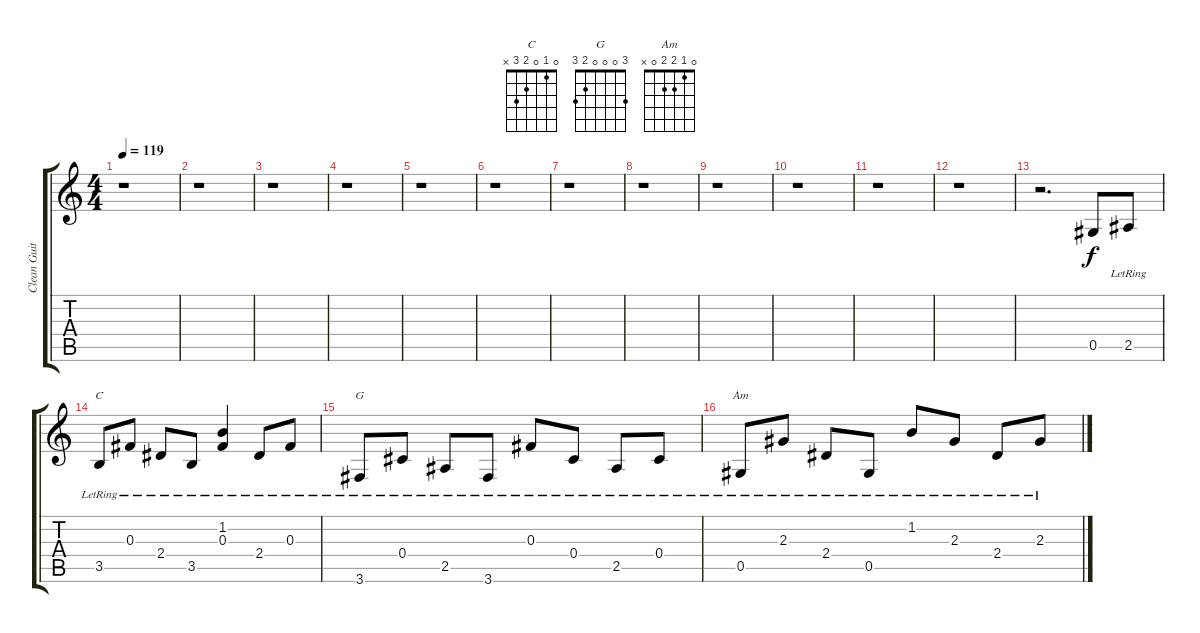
\track ("Clean Guitar 2" "Clean Guit") {instrument electricguitarclean}
\staff {score tabs}
\tuning (Eb4 Bb3 Gb3 Db3 Ab2 Eb2) {hide}
\chord ("C" 0 1 0 2 3 x)
\chord ("G" 3 0 0 0 2 3)
\chord ("Am" 0 1 2 2 0 x)
\ts (4 4)
\tempo 119
\clef g2
\ks c
r.1{dy f instrument electricguitarclean} |
r.1 |
r.1 |
r.1 |
r.1 |
r.1 |
r.1 |
r.1 |
r.1 |
r.1 |
r.1 |
r.1 |
r.2{d} 0.5.8 2.5{lr}.8 |
3.5{lr}.8{ch "C"} 0.3{lr}.8 2.4{lr}.8 3.5{lr}.8 (1.2{lr} 0.3{lr}).4 2.4{lr}.8 0.3{lr}.8 |
3.6{lr}.8{ch "G"} 0.4{lr}.8 2.5{lr}.8 3.6{lr}.8 0.3{lr}.8 0.4{lr}.8 2.5{lr}.8 0.4{lr}.8 |
0.5{lr}.8{ch "Am"} 2.3{lr}.8 2.4{lr}.8 0.5{lr}.8 1.2{lr}.8 2.3{lr}.8 2.4{lr}.8 2.3{lr}.8
